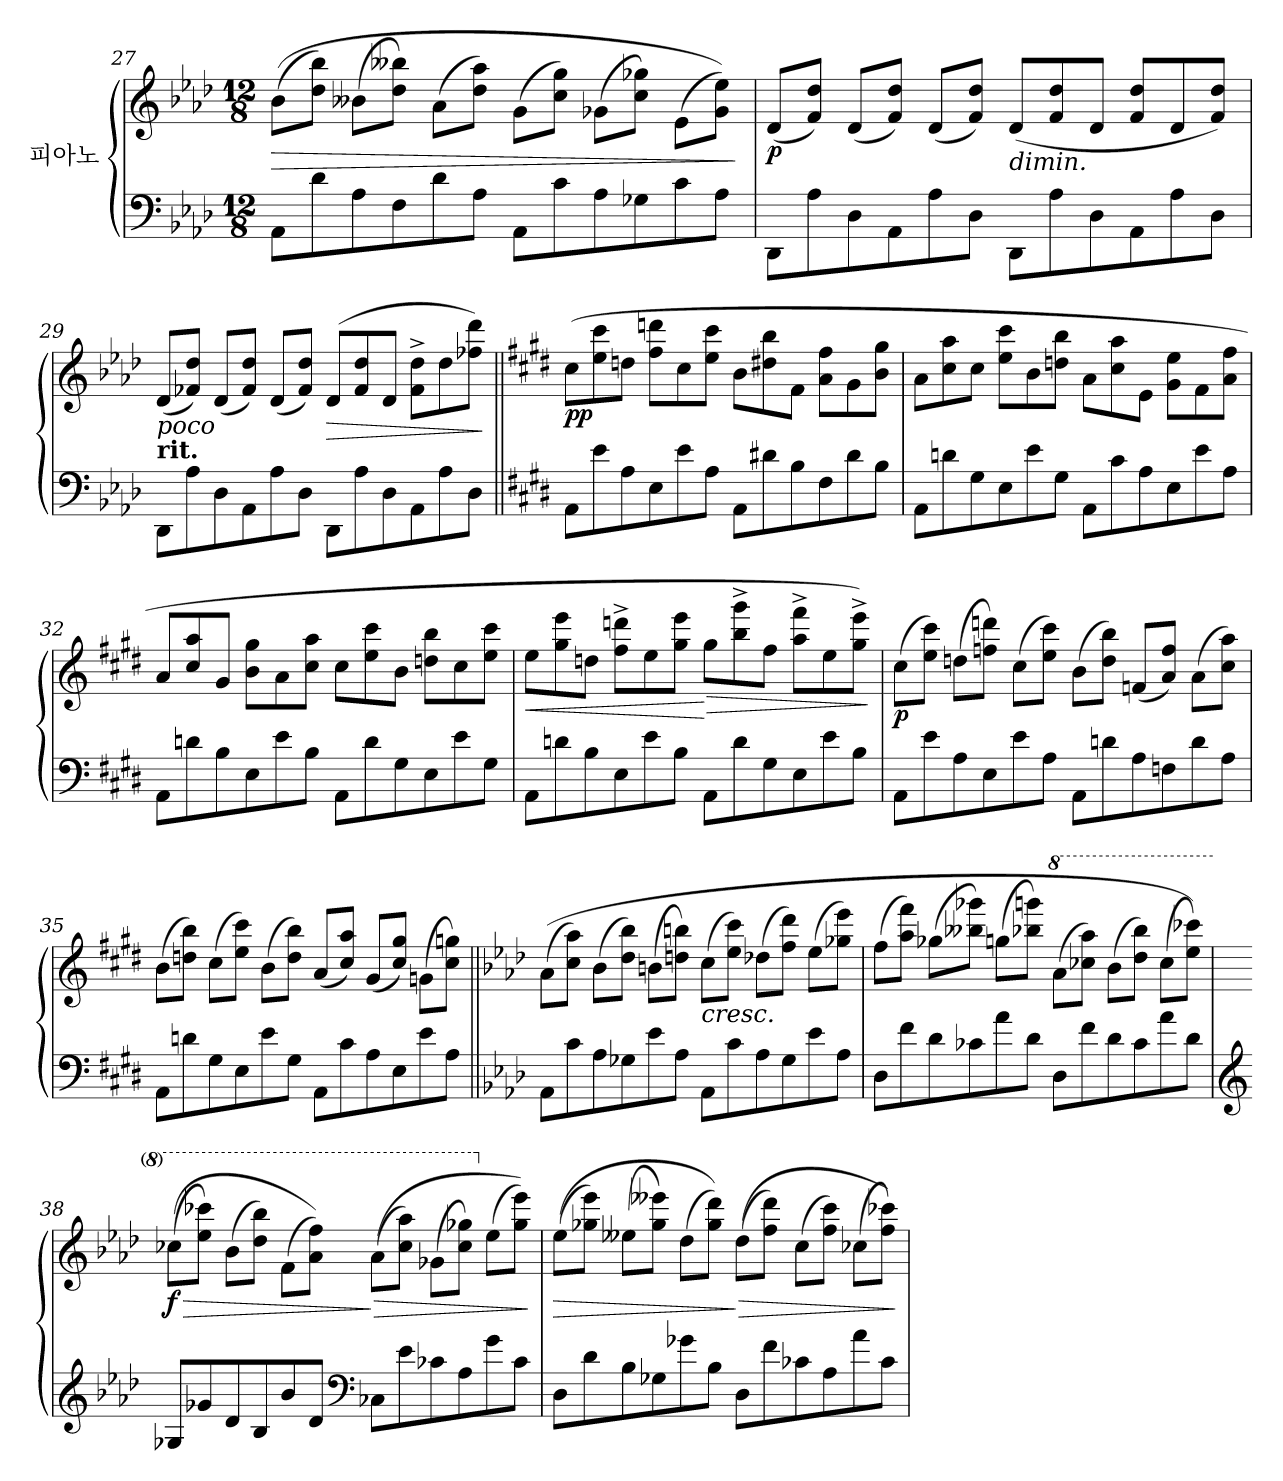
**kern	**kern	**dynam
*part1	*part1	*part1
*staff2	*staff1	*staff1/2
*I"피아노	*	*
*clefF4	*clefG2	*
*k[b-e-a-d-]	*k[b-e-a-d-]	*
*M12/8	*M12/8	*
=27	=27	=27
!	!	!LO:HP:b
8AA-\L	((8b-\L	>
8d-\	8dd-\ 8bb-\J)	.
8A-\	(8b--X\L	.
8F\	8dd-\ 8bb--X\J)	.
8d-\	(8a-\L	.
8A-\J	8dd-\ 8aa-\J)	.
8AA-\L	(8g\L	.
8c\	8cc\ 8gg\J)	.
8A-\	(8g-X\L	.
8G-X\	8cc\ 8gg-X\J)	.
8c\	(8e-\L	.
8A-\J	8g-\ 8ee-\J))	.
.	.	]
=28	=28	=28
!	!	!LO:DY:b
8DD-\L	(8d-/L	p
8A-\	8f/ 8dd-/J)	.
8D-\	(8d-/L	.
8AA-\	8f/ 8dd-/J)	.
8A-\	(8d-/L	.
8D-\J	8f/ 8dd-/J)	.
!	!LO:TX:b:i:t=dimin.	!
8DD-\L	(8d-/L	.
8A-\	8f/ 8dd-/	.
8D-\	8d-/J	.
8AA-\	8f/ 8dd-/L	.
8A-\	8d-/	.
8D-\J	8f/ 8dd-/J)	.
!!LO:LB:g=z
=29	=29	=29
!	!LO:TX:b:i:t=poco	!
!	!LO:TX:b:B:t=rit.	!
8DD-\L	(8d-/L	.
8A-\	8f-X/ 8dd-/J)	.
8D-\	(8d-/L	.
8AA-\	8f-/ 8dd-/J)	.
8A-\	(8d-/L	.
8D-\J	8f-/ 8dd-/J)	.
!	!	!LO:HP:b
8DD-\L	(8d-/L	>
8A-\	8f-/ 8dd-/	.
8D-\	8d-/J	.
8AA-\	8f-\^ 8dd-\^L	.
8A-\	8dd-\	.
8D-\J	8ff-X\ 8ddd-\J)	.
.	.	]
=30||	=30||	=30||
*k[f#c#g#d#]	*k[f#c#g#d#]	*
!	!	!LO:DY:b
8AA\L	(8cc#\L	pp
8e\	8ee\ 8ccc#\	.
8A\	8ddn\J	.
8E\	8ff#\ 8dddn\L	.
8e\	8cc#\	.
8A\J	8ee\ 8ccc#\J	.
8AA\L	8b\L	.
8d#X\	8dd#X\ 8bb\	.
8B\	8f#\J	.
8F#\	8a\ 8ff#\L	.
8d#\	8g#\	.
8B\J	8b\ 8gg#\J	.
=31	=31	=31
8AA\L	8a\L	.
8dn\	8cc#\ 8aa\	.
8G#\	8cc#\J	.
8E\	8ee\ 8ccc#\L	.
8e\	8b\	.
8G#\J	8ddn\ 8bb\J	.
8AA\L	8a\L	.
8c#\	8cc#\ 8aa\	.
8A\	8e\J	.
8E\	8g#\ 8ee\L	.
8e\	8f#\	.
8A\J	8a\ 8ff#\J	.
!!LO:LB:g=z
=32	=32	=32
8AA\L	8a/L	.
8dn\	8cc#/ 8aa/	.
8B\	8g#/J	.
8E\	8b\ 8gg#\L	.
8e\	8a\	.
8B\J	8cc#\ 8aa\J	.
8AA\L	8cc#\L	.
8d\	8ee\ 8ccc#\	.
8G#\	8b\J	.
8E\	8ddn\ 8bb\L	.
8e\	8cc#\	.
8G#\J	8ee\ 8ccc#\J	.
=33	=33	=33
!	!	!LO:HP:b
8AA\L	8ee\L	<
8dn\	8gg#\ 8eee\	.
8B\	8ddn\J	.
8E\	8ff#\^ 8dddn\^L	.
8e\	8ee\	.
8B\J	8gg#\ 8eee\J	.
!	!	!LO:HP:n=1:b
8AA\L	8gg#\L	[ >
8d\	8bb\^ 8ggg#\^	.
8G#\	8ff#\J	.
8E\	8aa\^ 8fff#\^L	.
8e\	8ee\	.
8B\J	8gg#\^ 8eee\^J)	.
.	.	]
!!LO:LB:g=z
=34	=34	=34
!	!	!LO:DY:b
8AA\L	(8cc#\L	p
8e\	8ee\ 8ccc#\J)	.
8A\	(8ddn\L	.
8E\	8ffn\ 8dddn\J)	.
8e\	(8cc#\L	.
8A\J	8ee\ 8ccc#\J)	.
8AA\L	(8b\L	.
8dn\	8dd\ 8bb\J)	.
8A\	(8fn/L	.
8Fn\	8a/ 8ff/J)	.
8d\	(8a\L	.
8A\J	8cc#\ 8aa\J)	.
=35	=35	=35
8AA\L	(8b\L	.
8dn\	8ddn\ 8bb\J)	.
8G#\	(8cc#\L	.
8E\	8ee\ 8ccc#\J)	.
8e\	(8b\L	.
8G#\J	8dd\ 8bb\J)	.
8AA\L	(8a/L	.
8c#\	8cc#/ 8aa/J)	.
8A\	(8g#/L	.
8E\	8cc#/ 8gg#/J)	.
8e\	(8gn\L	.
8A\J	8cc#\ 8ggn\J)	.
=36||	=36||	=36||
*k[b-e-a-d-]	*k[b-e-a-d-]	*
8AA-\L	((8a-\L	.
8c\	8cc\ 8aa-\J)	.
8A-\	(8b-\L	.
8G-X\	8dd-\ 8bb-\J)	.
8e-\	(8bn\L	.
8A-\J	8ddn\ 8bbn\J)	.
!	!LO:TX:b:i:t=cresc.	!
8AA-\L	(8cc\L	.
8c\	8ee-\ 8ccc\J)	.
8A-\	(8dd-X\L	.
8G-\	8ff\ 8ddd-\J)	.
8e-\	(8ee-\L	.
8A-\J	8gg-X\ 8eee-\J)	.
!!LO:PB:g=z
=37	=37	=37
8D-\L	(8ff\L	.
8f\	8aa-\ 8fff\J)	.
8d-\	(8gg-X\L	.
8c-X\	8bb--X\ 8ggg-X\J)	.
8a-\	(8ggn\L	.
8d-\J	8bb-X\ 8gggn\J)	.
*	*8va	*
8D-\L	(8aa-\L	.
8f\	8ccc-X\ 8aaa-\J)	.
8d-\	(8bb-\L	.
8c-\	8ddd-\ 8bbb-\J)	.
8a-\	(8ccc-\L	.
8d-\J	8eee-\ 8cccc-X\J))	.
=38	=38	=38
*clefG2	*	*
!	!	!LO:HP:b
!	!	!LO:DY:n=1:b
8G-X/L	((8ccc-X\L	> f
8g-X/	8eee-\ 8cccc-X\J)	.
8d-/	(8bb-\L	.
8B-/	8ddd-\ 8bbb-\J)	.
8b-/	(8ff\L	.
8d-/J	8aa-\ 8fff\J))	.
*clefF4	*	*
!	!	!LO:HP:n=1:b
8C-X\L	((8aa-\L	] >
8e-\	8ccc-\ 8aaa-\J)	.
8c-X\	(8gg-X\L	.
8A-\	8ccc-\ 8ggg-X\J)	.
*	*X8va	*
8g-\	(8ee-\L	.
8c-\J	8gg-\ 8eee-\J))	.
.	.	]
=39	=39	=39
!	!	!LO:HP:b
8D-\L	((8ee-\L	>
8d-\	8gg-X\ 8eee-\J)	.
8B-\	(8ee--X\L	.
8G-X\	8gg-\ 8eee--X\J)	.
8g-X\	(8dd-\L	.
8B-\J	8gg-\ 8ddd-\J))	.
!	!	!LO:HP:n=1:b
8D-\L	((8dd-\L	] >
8f\	8ff\ 8ddd-\J)	.
8c-X\	(8cc\L	.
8A-\	8ff\ 8ccc\J)	.
8a-\	(8cc-X\L	.
8c-\J	8ff\ 8ccc-X\J))	.
.	.	]
=	=	=
*-	*-	*-
